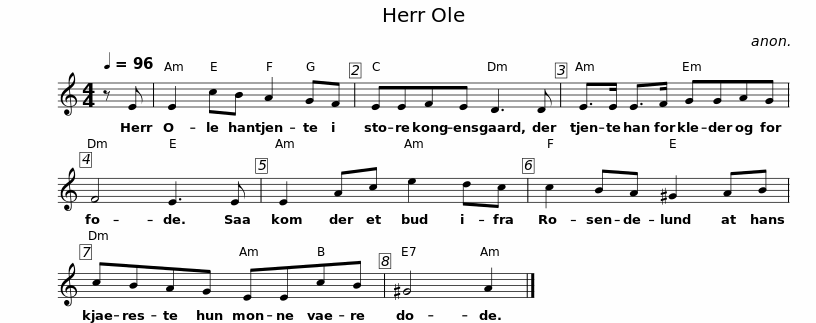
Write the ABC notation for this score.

X:1
L:1/8
Q:1/4=96
M:4/4
I:linebreak $
K:C
V:1 treble
V:1
 z E | E2 cB A2 GF | EEFE D3 D | E>E E>F GGAG |$ F4 E3 E | %5
 E2 Ac e2 dc | c2 BA ^G2 AB | cBAG EEcB |$ ^G4 A2 |] %9
